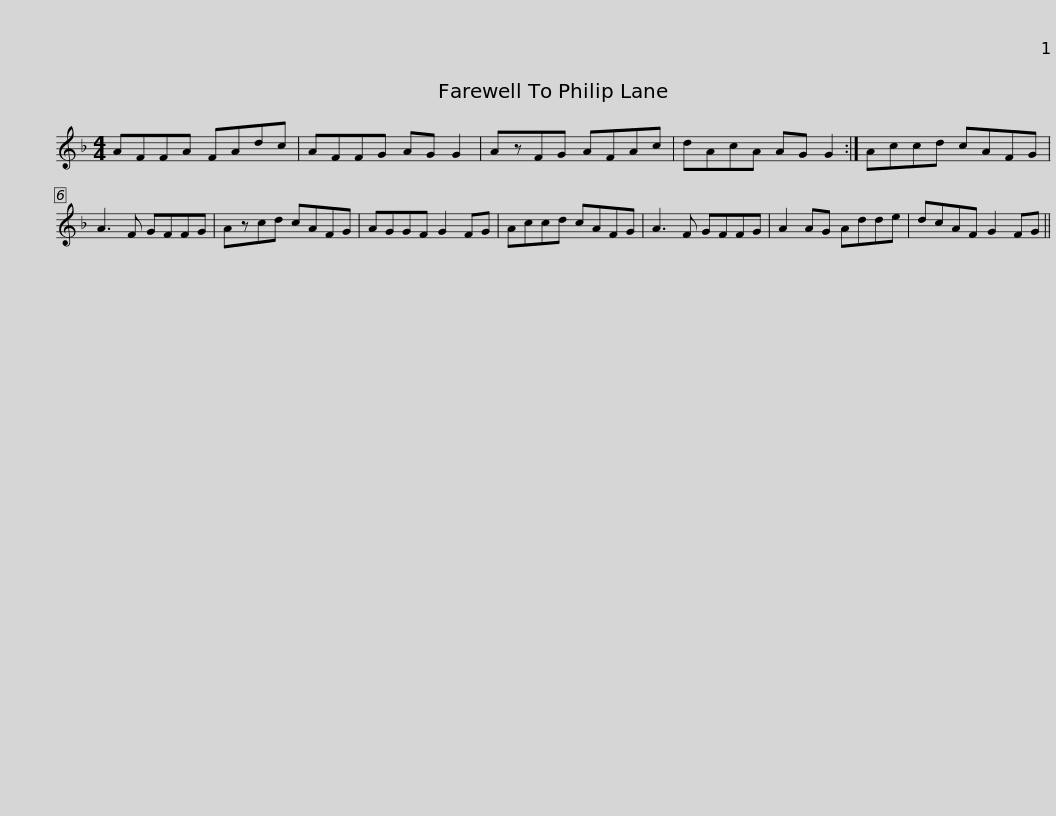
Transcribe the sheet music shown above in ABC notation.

X:1
L:1/8
M:4/4
I:linebreak $
K:F
V:1 treble
V:1
 AFFA FAdc | AFFG AG G2 | AzFG AFAc | dAcA AG G2 :| Accd cAFG | %5
 A3 F GFFG |$ Azcd cAFG | AGGF G2 FG | Accd cAFG | A3 F GFFG | %10
 A2 AG Adde | dcAF G2 FG || %12
